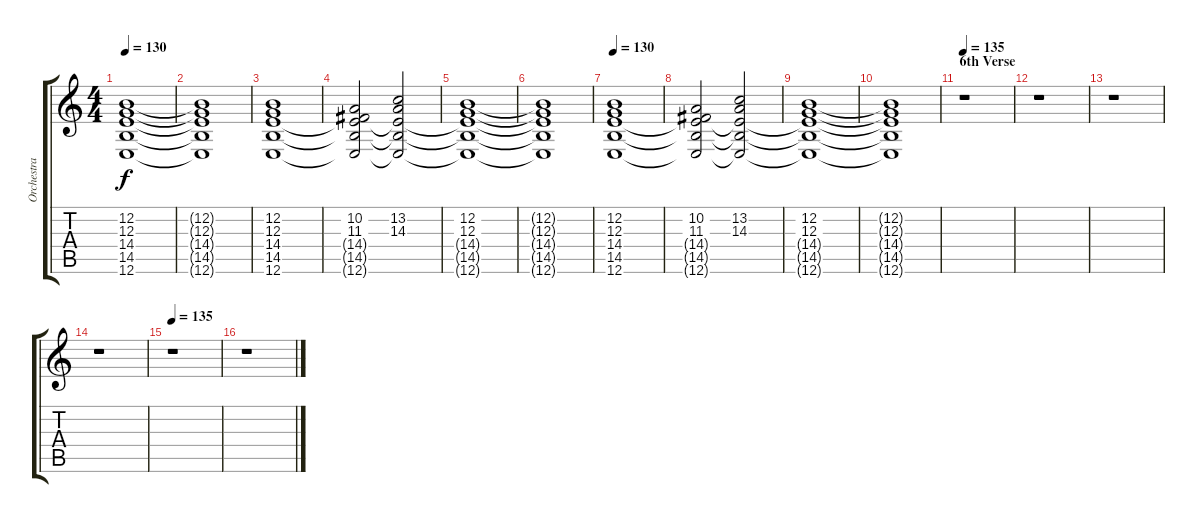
\track ("Orchestra" "Orchestra") {instrument choiraahs}
\staff {score tabs}
\tuning (E4 B3 G3 D3 A2 E2) {hide}
\ts (4 4)
\tempo 130
\clef g2
\ks c
(12.2 12.3 14.4{t} 14.5{t} 12.6{t}).1{dy f} |
(12.2{t} 12.3{t} 14.4{t} 14.5{t} 12.6{t}).1 |
(12.2 12.3 14.4 14.5 12.6).1 |
(10.2 11.3 14.4{t} 14.5{t} 12.6{t}).2 (13.2 14.3 14.4{t} 14.5{t} 12.6{t}).2 |
(12.2 12.3 14.4{t} 14.5{t} 12.6{t}).1 |
(12.2{t} 12.3{t} 14.4{t} 14.5{t} 12.6{t}).1 |
\tempo 130
(12.2 12.3 14.4 14.5 12.6).1 |
(10.2 11.3 14.4{t} 14.5{t} 12.6{t}).2 (13.2 14.3 14.4{t} 14.5{t} 12.6{t}).2 |
(12.2 12.3 14.4{t} 14.5{t} 12.6{t}).1 |
(12.2{t} 12.3{t} 14.4{t} 14.5{t} 12.6{t}).1 |
\section ("" "6th Verse")
\tempo 135
r.1 |
r.1 |
r.1 |
r.1 |
\tempo 135
r.1 |
r.1
